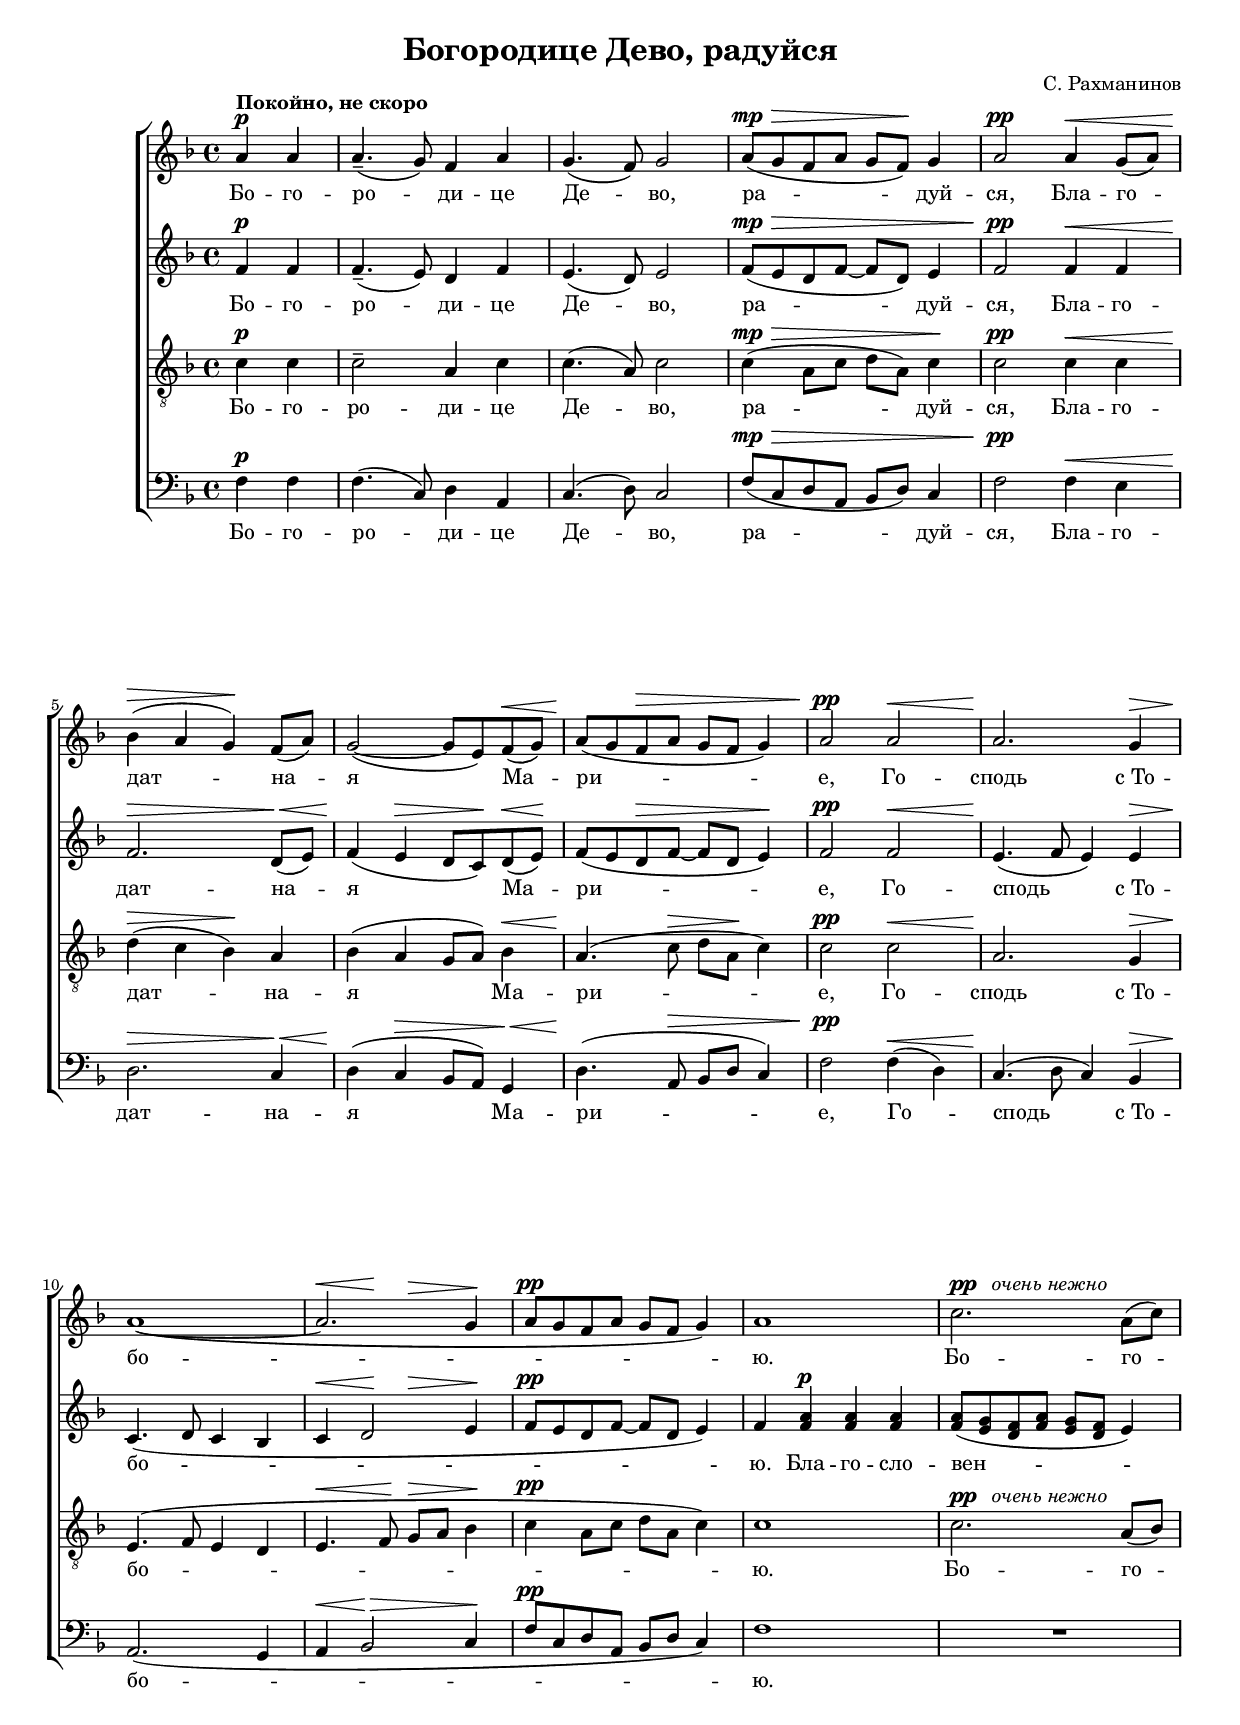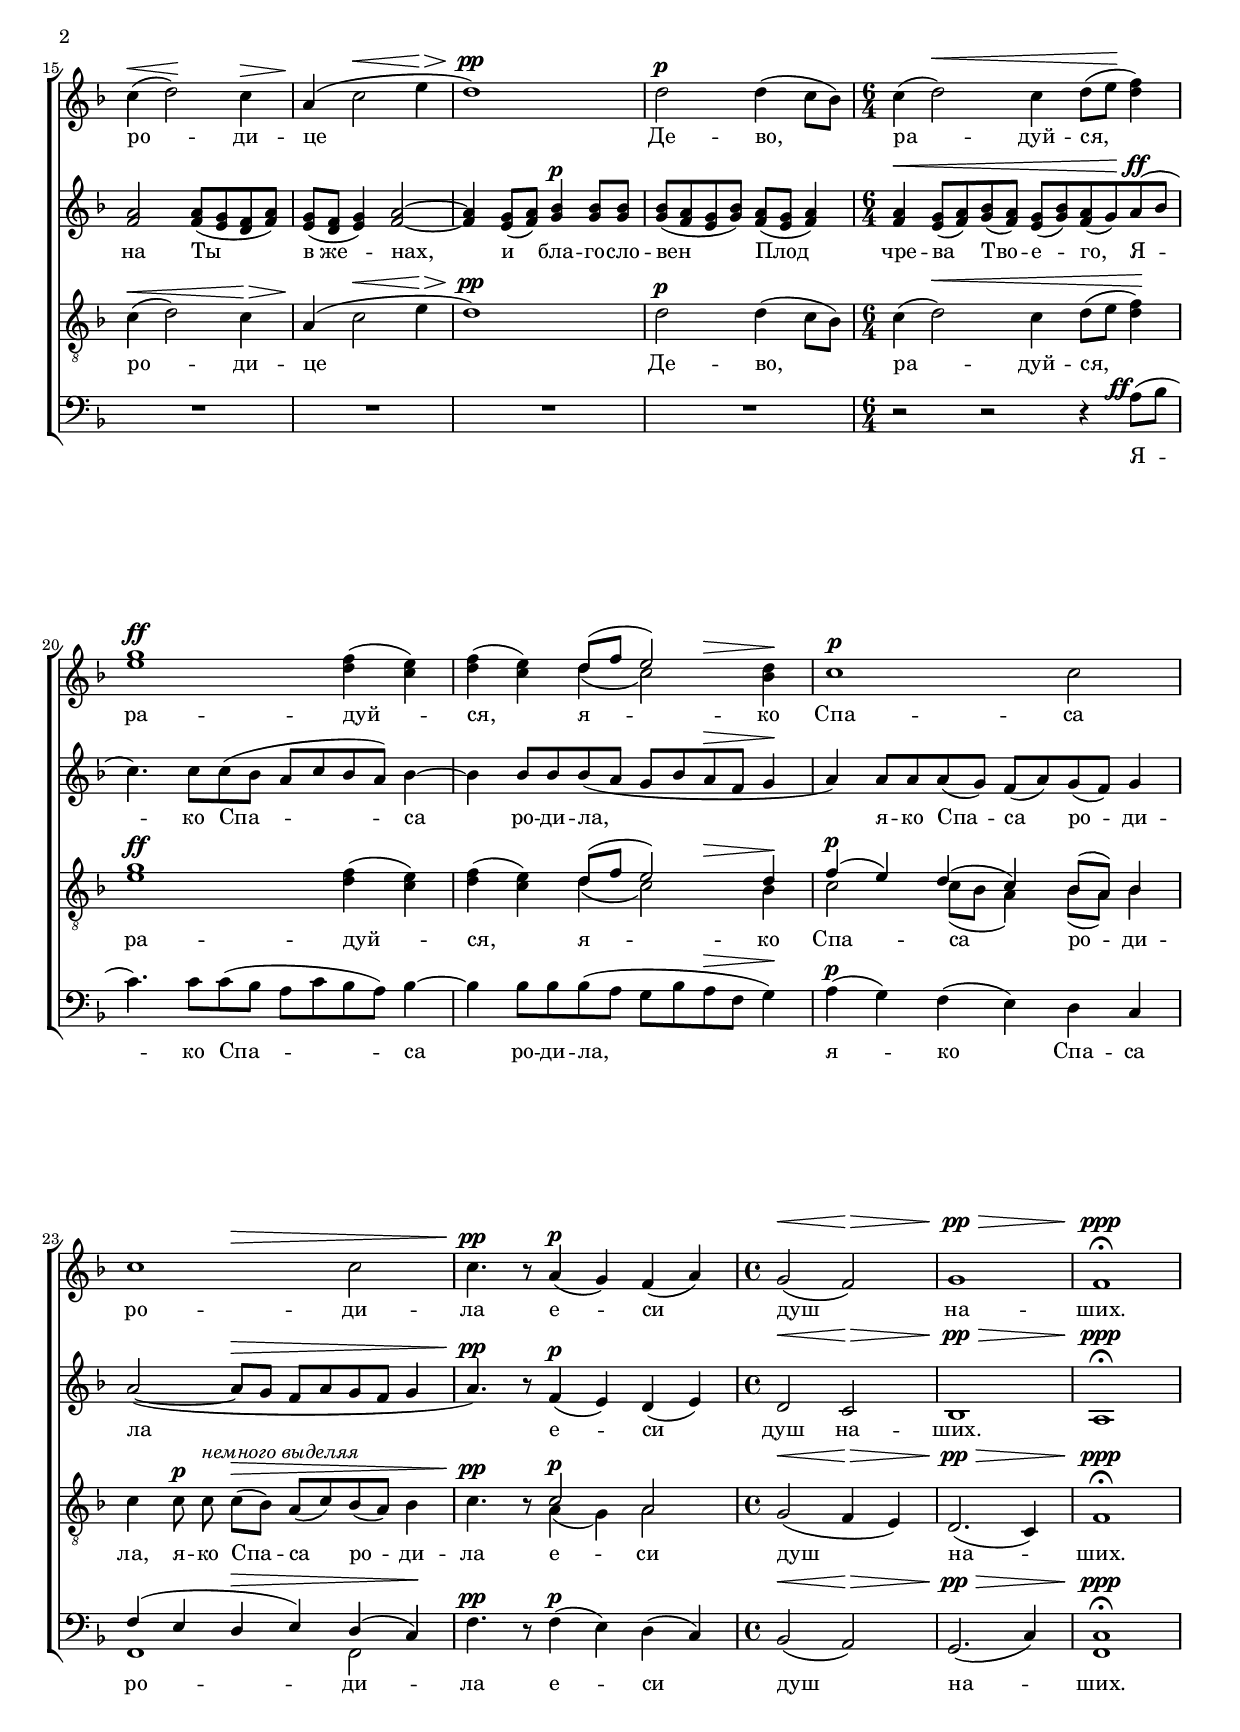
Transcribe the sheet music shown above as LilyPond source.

\version "2.11.61"

% showLastLength=R1*8
#(set-global-staff-size 17)

\paper {
 #(set-paper-size "a4")
 left-margin = 1\cm
 right-margin = 1\cm
 ragged-last-bottom = ##f
 foot-separation = 1\cm
 page-top-space = 0.8\cm
}

\header {
	composer = "С. Рахманинов"
	title = "Богородице Дево, радуйся"
}

standard = {
	\time 4/4
	\key f \major
	\dynamicUp
	\partial 2
}

nezhno = \markup { {\dynamic "pp"} \italic "  очень нежно" }

sopranoNotes = \relative a' {
	\standard
	a4 \p ^\markup { \bold "Покойно, не скоро" } a |
	a4.--( g8) f4 a |
	g4.( f8) g2 |
	a8( \mp \> g f a g f) \! g4 |
	a2 \pp a4 \< g8( a) |

	bes4( \> a g) \! f8( a) |
	g2( ~ g8 e) f( \< g) |
	a( \! g f \> a g f g4) |
	a2 \pp a \< |
	a2. \! g4 \> |

	a1( \! ~ |
	<< a2. { s4 \< s \! s \> } >> g4 \! |
	a8 \pp g f a g f g4) |
	a1 |
	c2. ^\nezhno a8( c) |

	c4( \< d2) \! c4 \> |
	a4( \! c2 \< e4 \> |
	d1) \pp |
	d2 \p d4( c8 bes) |
	\time 6/4 c4( d2) \< c4 d8( e \! <d f>4) |

	<e g>1 \ff <d f>4( <c e>) |
	<d f>( <c e>)

	<< \new Voice { 
		\voiceOne d8( f e2)
	}
	{ \voiceTwo d4( << c2) { s4 s4 \> } >> } >>
	\oneVoice <bes d>4 \! |
	c1 \p c2 |

	<< c1 { s2 s4 \> s4 } >> c2 |
	c4.\pp r8 a4( \p g) f( a) |
	\time 4/4 g2( \< f) \> |
	g1 \pp \> |
	f1 \ppp \fermata
}

altoNotes = \relative f' {
	\standard
	f4 \p f |
	f4.--( e8) d4 f |
	e4.( d8) e2 |
	f8( \mp \> e d f ~ f d) e4 |
	f2 \pp f4 \< f |

	f2. \> d8( \< e) |
	f4( \! e \> d8 c) \! d( \< e) \! |
	f( e d \> f ~ f d e4) \! |
	f2 \pp f \< |
	e4.( \! f8 e4) e \>

	c4.( \! d8 c4 bes |
	c4 \< << d2 { s4 \! s4 \> } >> e4 \! |
	f8 \pp e d f ~ f d e4) |
	f  <f a> \p <f a> <f a> |
	<f a>8( <e g> <d f> <f a> <e g> <d f> e4) |

	\pageBreak

	<f a>2  <f a>8( <e g> <d f> <f a>) |
	<e g>( <d f> <e g>4) <f a>2 ~ |
	<f a>4 <e g>8( <f a>) <g bes>4 \p <g bes>8 <g bes> |
	<g bes>( <f a> <e g> <g bes>) <f a>( <e g> <f a>4) |
	\time 6/4 <f a> \< <e g>8( <f a>) <g bes>( <f a>)
	<e g>( <g bes>) <f a>( g) a( \ff bes |

	c4.) c8 c( bes a c bes a) bes4 ~ |
	bes bes8 bes bes( a g bes a \> f g4 \! |
	a4) a8 a a( g) f( a) g( f) g4 |

	a2( ~ a8 \> g f a g f g4 |
	a4.) \pp r8  f4( \p e) d( e) |
	\time 4/4 d2 \< c \> |
	bes1 \pp \> |
	a \ppp \fermata
}

tenorNotes = \relative c' {
	\standard
	\clef "G_8"
	c4 \p c |
	c2-- a4 c |
	c4.( a8) c2 |
	c4( \mp \> a8 c d a) c4 \! |
	c2 \pp c4 \< c |

	d(  \> c bes) \! a |
	bes( a g8 a) bes4 \< |
	a4.( \! c8 \> d a \! c4) |
	c2 \pp c \< |
	a2. \! g4 \> |

	e4.( \! f8 e4 d |
	e4. \< f8 \! g \> a bes4 \! |
	c4 \pp a8 c d a c4) |
	c1 |
	c2. ^\nezhno a8( bes) |

	c4( \< d2) c4 \> |
	a4( \! c2 \< e4 \> |
	d1) \pp |
	d2 \p d4( c8 bes) |
	\time 6/4 c4( d2) \< c4 d8( e <d f>4) \!

	<e g>1 \ff <d f>4( <c e>) |
	<d f>( <c e>)

	<< \new Voice { 
		\voiceOne d8( f e2) d4 |
		f4( e) d( c) bes8( a) bes4 |
	}
	{ \voiceTwo d4( << c2) { s4 s4 \> } >> bes4 \! |
	c2 \p c8( bes a4) bes8( a) bes4 | } >>

	\oneVoice c4 c8 \p c ^\markup { \italic "немного выделяя" }
	\noBeam c( \> bes) a( c) bes( a) bes4 |
	c4. \pp r8
	<< \new Voice { \voiceOne \dynamicUp c2 \p a | }
	{ \voiceTwo a4(  g) a2 | } >>
	\time 4/4 \oneVoice g2( \< f4 \> e4) |
	d2.( \pp \> c4) |
	f1 \ppp \fermata
}

bassNotes = \relative c {
	\standard
	\clef bass
	f4 \p f |
	f4.( c8) d4 a |
	c4.( d8) c2 |
	f8( \mp \> c d a bes d) c4 |
	f2 \pp f4 \< e |

	d2. \> c4 \< |
	d4( \! c \> bes8 a) g4 \< |
	d'4.( \! a8 \> bes8 d c4) |
	f2 \pp  f4( \< d) |
	c4.( \! d8 c4) bes4 \> |

	a2.( \! g4 |
	a4 \< bes2 \> c4 \! |
	f8 \pp c d a bes d c4) |
	f1 |
	R1 * 1 |


	R1 * 4 |
	\time 6/4
	r2 r2 r4
	\once \override DynamicText #'extra-offset = #'( -1.9 . -2.1)
	a8( \ff bes |

	c4.) c8 c( bes a c bes a) bes4 ~ |
	bes bes8 bes bes( a g bes a \> f g4) \! |
	a4( \p g) f( e) d c |

	<< \new Voice { \voiceOne \dynamicUp f4( e d \> e) d( c) \! }
	{ \voiceTwo f,1 f2 } >> |
	\oneVoice f'4. \pp r8 f4( \p e) d( c) |
	\time 4/4 bes2( \< a2) \> |
	g2.( \pp \> c4) |
	<c f,>1 \ppp \fermata
}

firstLyrics = \lyricmode {
	Бо -- го -- ро -- ди -- це  Де -- во,
	ра -- дуй -- ся,
	Бла -- го -- дат -- на -- я  Ма -- ри -- е,
	Го -- сподь  с_То -- бо -- ю.
}
lastLyrics = \lyricmode {
	я -- ко  Спа -- са  ро -- ди -- ла  е -- си
	душ  на -- ших.
}

sopranoLyrics = \lyricmode {
	\firstLyrics

	Бо -- го -- ро -- ди -- це   Де -- во,
	ра -- дуй -- ся,
	ра -- дуй -- ся,

	\lastLyrics
}

tenorLyrics = \lyricmode {
	\firstLyrics

	Бо -- го -- ро -- ди -- це   Де -- во,
	ра -- дуй -- ся,
	ра -- дуй -- ся,

	я -- ко  Спа -- са  ро -- ди -- ла,
	\lastLyrics
}


altoLyrics = \lyricmode {
	\firstLyrics

	Бла -- го -- сло -- вен -- на  Ты  в_же -- нах,
	и  бла -- го -- сло -- вен  Плод  чре -- ва  Тво -- е -- го,

	Я -- ко  Спа -- са  ро -- ди -- ла,
	\lastLyrics
}

bassLyrics = \lyricmode {
	\firstLyrics

	Я -- ко  Спа -- са  ро -- ди -- ла,
	\lastLyrics
}

\score { \new ChoirStaff <<
	\new Voice="soprano" { \sopranoNotes }
	\new Lyrics \lyricsto "soprano" \sopranoLyrics
	\new Voice="alto" { \altoNotes }
	\new Lyrics \lyricsto "alto" \altoLyrics
	\new Voice="tenor" { \tenorNotes }
	\new Lyrics \lyricsto "tenor" \tenorLyrics
	\new Voice="bass" { \bassNotes }
	\new Lyrics \lyricsto "bass" \bassLyrics
	>> }
